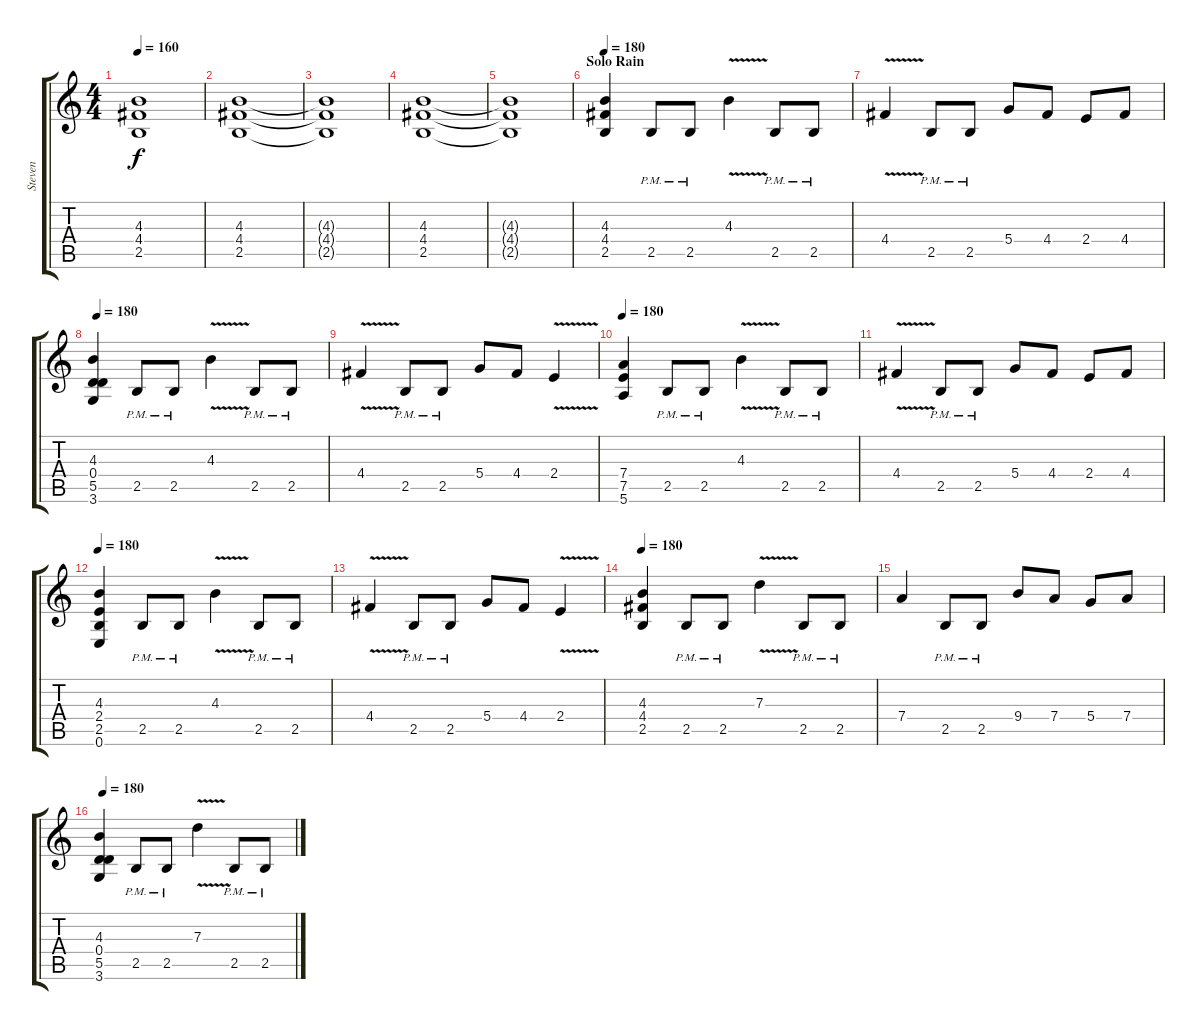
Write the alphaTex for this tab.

\track ("Steven" "Steven") {instrument distortionguitar}
\staff {score tabs}
\tuning (E4 B3 G3 D3 A2 E2) {hide}
\ts (4 4)
\tempo 160
\clef g2
\ks c
(4.3{t} 4.4{t} 2.5{t}).1{dy f} |
(4.3 4.4 2.5).1 |
(4.3{t} 4.4{t} 2.5{t}).1 |
(4.3 4.4 2.5).1 |
(4.3{t} 4.4{t} 2.5{t}).1 |
\section ("" "Solo Rain")
\tempo 180
(4.3 4.4 2.5).4 2.5{pm}.8 2.5{pm}.8 4.3{v}.4 2.5{pm}.8 2.5{pm}.8 |
4.4{v}.4 2.5{pm}.8 2.5{pm}.8 5.4.8 4.4.8 2.4.8 4.4.8 |
\tempo 180
(4.3 0.4 5.5 3.6).4 2.5{pm}.8 2.5{pm}.8 4.3{v}.4 2.5{pm}.8 2.5{pm}.8 |
4.4{v}.4 2.5{pm}.8 2.5{pm}.8 5.4.8 4.4.8 2.4{v}.4 |
\tempo 180
(7.4 7.5 5.6).4 2.5{pm}.8 2.5{pm}.8 4.3{v}.4 2.5{pm}.8 2.5{pm}.8 |
4.4{v}.4 2.5{pm}.8 2.5{pm}.8 5.4.8 4.4.8 2.4.8 4.4.8 |
\tempo 180
(4.3 2.4 2.5 0.6).4 2.5{pm}.8 2.5{pm}.8 4.3{v}.4 2.5{pm}.8 2.5{pm}.8 |
4.4{v}.4 2.5{pm}.8 2.5{pm}.8 5.4.8 4.4.8 2.4{v}.4 |
\tempo 180
(4.3 4.4 2.5).4 2.5{pm}.8 2.5{pm}.8 7.3{v}.4 2.5{pm}.8 2.5{pm}.8 |
7.4.4 2.5{pm}.8 2.5{pm}.8 9.4.8 7.4.8 5.4.8 7.4.8 |
\tempo 180
(4.3 0.4 5.5 3.6).4 2.5{pm}.8 2.5{pm}.8 7.3{v}.4 2.5{pm}.8 2.5{pm}.8
